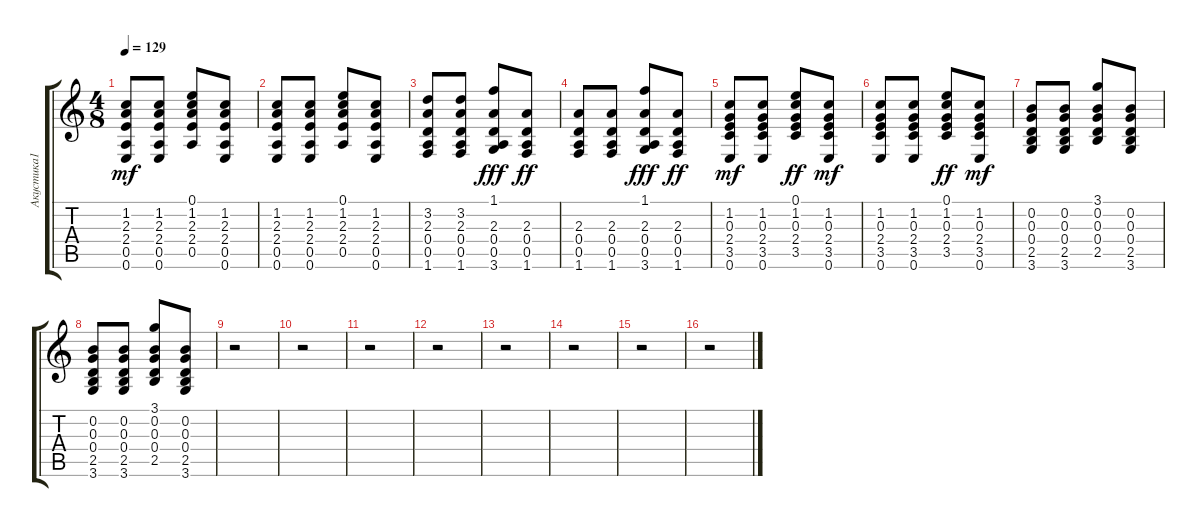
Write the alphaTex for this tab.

\track ("Акустика1" "Акустика1") {instrument acousticguitarsteel}
\staff {score tabs}
\tuning (E4 B3 G3 D3 A2 E2) {hide}
\ts (4 8)
\tempo 129
\clef g2
\ks c
(1.2 2.3 2.4 0.5 0.6).8{dy mf} (1.2 2.3 2.4 0.5 0.6).8 (0.1 1.2 2.3 2.4 0.5).8 (1.2 2.3 2.4 0.5 0.6).8 |
(1.2 2.3 2.4 0.5 0.6).8 (1.2 2.3 2.4 0.5 0.6).8 (0.1 1.2 2.3 2.4 0.5).8 (1.2 2.3 2.4 0.5 0.6).8 |
(3.2 2.3 0.4 0.5 1.6).8 (3.2 2.3 0.4 0.5 1.6).8 (1.1 2.3 0.4 0.5 3.6).8{dy fff} (2.3 0.4 0.5 1.6).8{dy ff} |
(2.3 0.4 0.5 1.6).8 (2.3 0.4 0.5 1.6).8 (1.1 2.3 0.4 0.5 3.6).8{dy fff} (2.3 0.4 0.5 1.6).8{dy ff} |
(1.2 0.3 2.4 3.5 0.6).8{dy mf} (1.2 0.3 2.4 3.5 0.6).8 (0.1 1.2 0.3 2.4 3.5).8{dy ff} (1.2 0.3 2.4 3.5 0.6).8{dy mf} |
(1.2 0.3 2.4 3.5 0.6).8 (1.2 0.3 2.4 3.5 0.6).8 (0.1 1.2 0.3 2.4 3.5).8{dy ff} (1.2 0.3 2.4 3.5 0.6).8{dy mf} |
(0.2 0.3 0.4 2.5 3.6).8 (0.2 0.3 0.4 2.5 3.6).8 (3.1 0.2 0.3 0.4 2.5).8 (0.2 0.3 0.4 2.5 3.6).8 |
(0.2 0.3 0.4 2.5 3.6).8 (0.2 0.3 0.4 2.5 3.6).8 (3.1 0.2 0.3 0.4 2.5).8 (0.2 0.3 0.4 2.5 3.6).8 |
r.2 |
r.2 |
r.2 |
r.2 |
r.2 |
r.2 |
r.2 |
r.2
